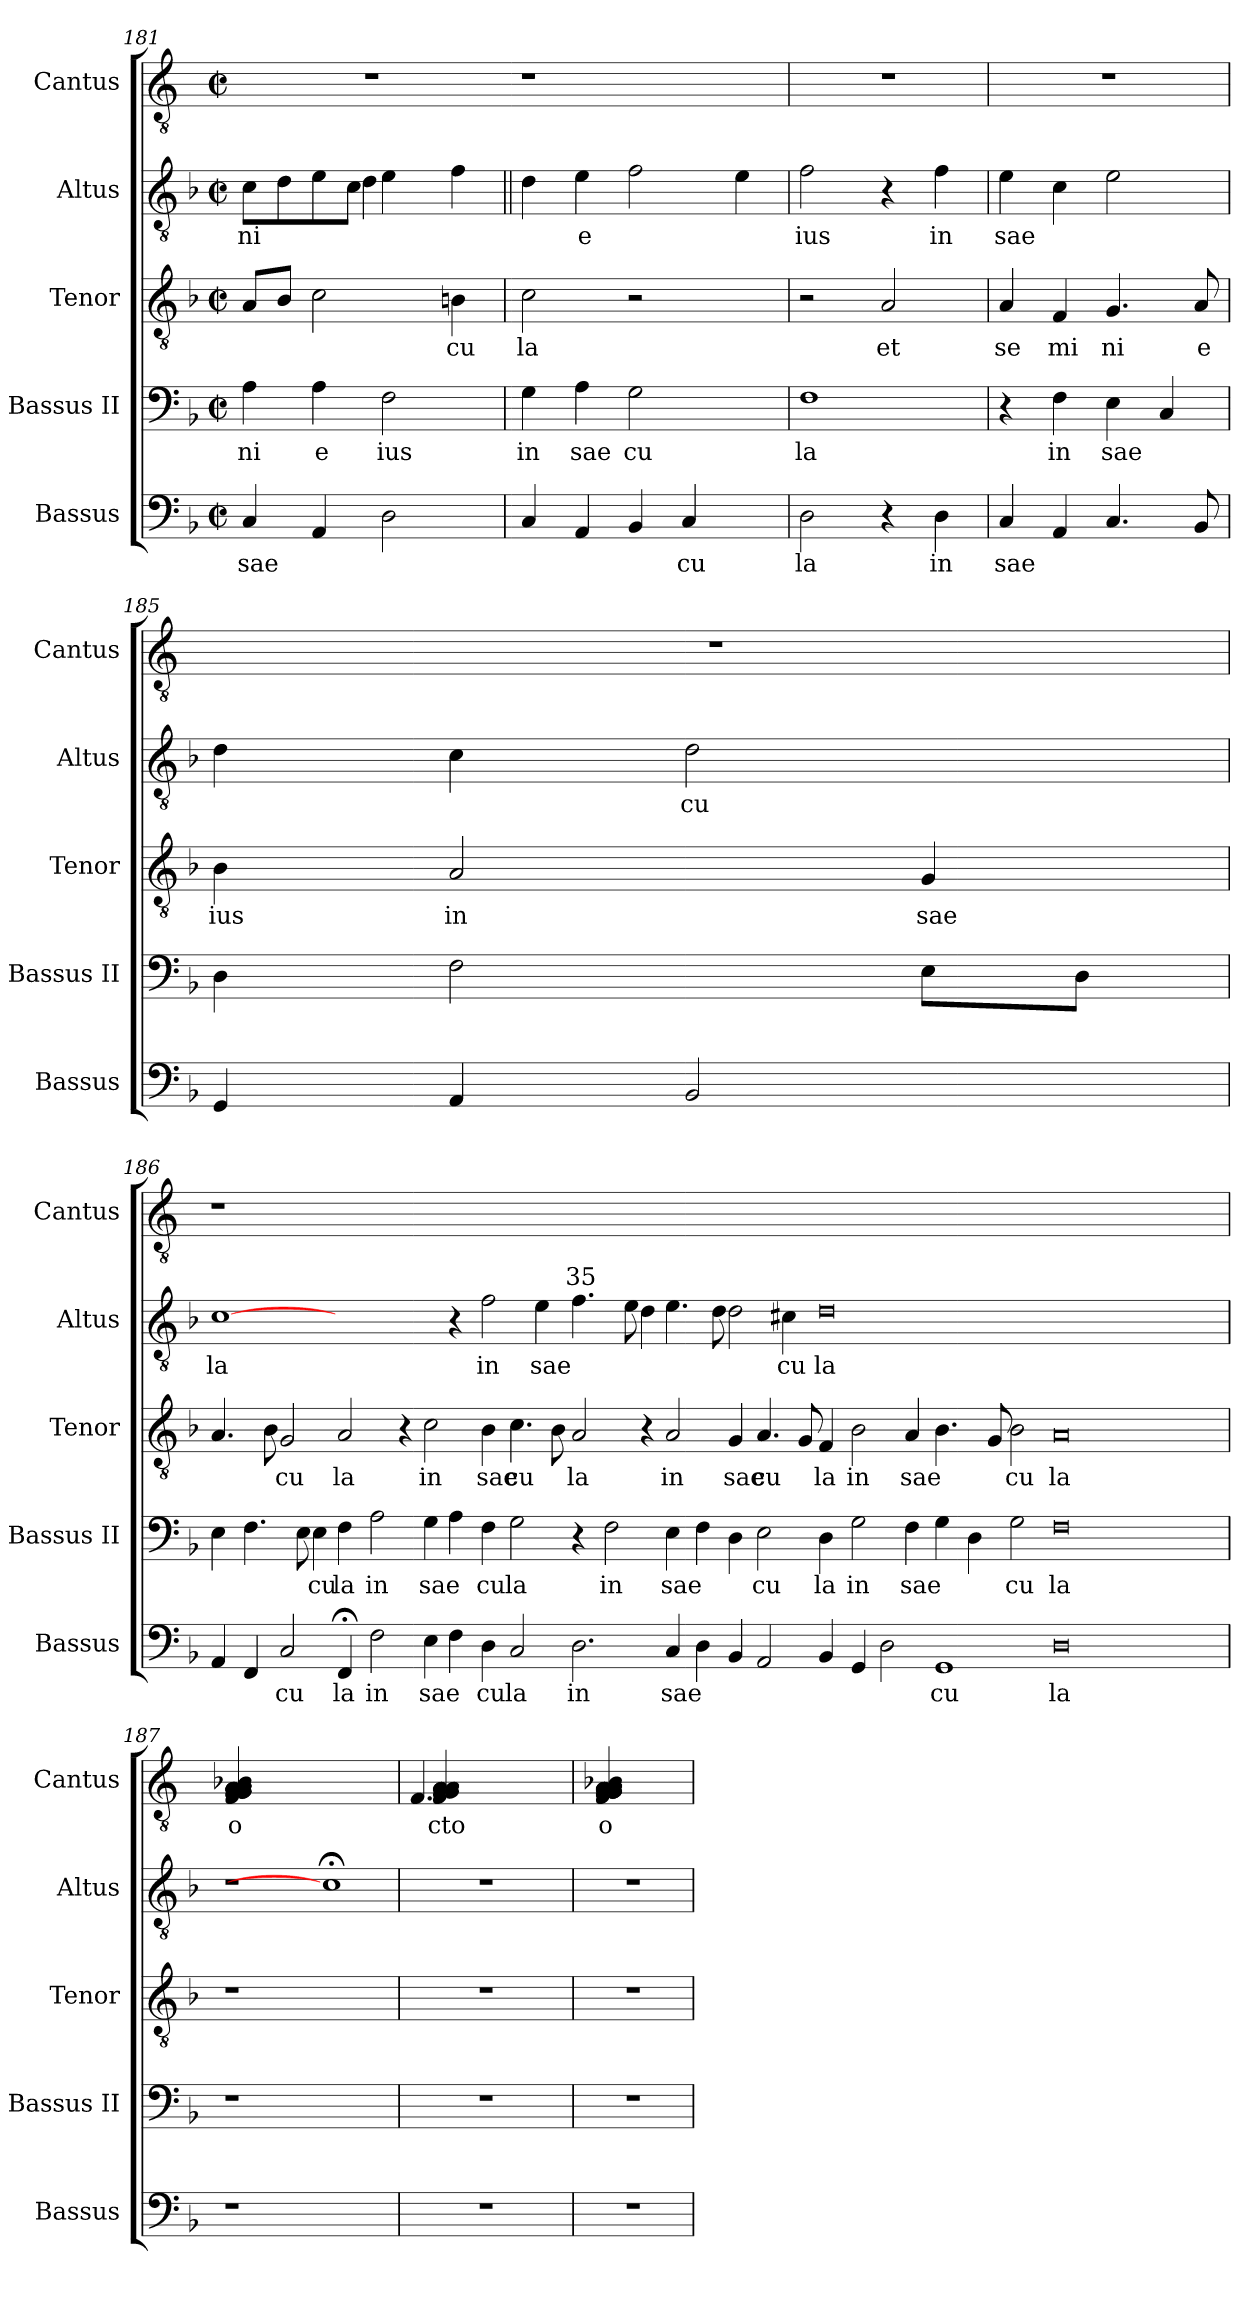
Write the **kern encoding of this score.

**kern	**text	**kern	**text	**kern	**text	**kern	**text	**kern	**text
*part5	*part5	*part4	*part4	*part3	*part3	*part2	*part2	*part1	*part1
*staff5	*staff5	*staff4	*staff4	*staff3	*staff3	*staff2	*staff2	*staff1	*staff1
*I"Bassus	*	*I"Bassus II	*	*I"Tenor	*	*I"Altus	*	*I"Cantus	*
*I'Bassus	*	*I'Bassus II	*	*I'Tenor	*	*I'Altus	*	*I'Cantus	*
*clefF4	*	*clefF4	*	*clefGv2	*	*clefGv2	*	*clefGv2	*
*k[b-]	*	*k[b-]	*	*k[b-]	*	*k[b-]	*	*k[]	*
*F:	*	*F:	*	*F:	*	*F:	*	*C:	*
*M2/2	*	*M2/2	*	*M2/2	*	*M2/2	*	*M2/2	*
*met(c|)	*	*met(c|)	*	*met(c|)	*	*met(c|)	*	*met(c|)	*
=181	=181	=181	=181	=181	=181	=181	=181	=181	=181
!	!LO:LY:b	!	!LO:LY:b:cj	!	!	!	!LO:LY:b:cj	!	!
*	*	*	*	*	*	*^	*	*	*
4C/	sae	4A\	ni	8A/L	.	8c\L	4.ryy	ni	1r	.
.	.	.	.	8B-/J	.	8d\	.	.	.	.
!	!	!	!LO:LY:b:cj	!	!	!	!	!	!	!
4AA/	.	4A\	e	2c\	.	8e\	.	.	.	.
.	.	.	.	.	.	8c\J	4d\	.	.	.
!	!	!	!LO:LY:b:cj	!	!	!	!	!	!	!
2D\	.	2F\	ius	.	.	4e\	.	.	.	.
.	.	.	.	.	.	.	4.ryy	.	.	.
!	!	!	!	!	!LO:LY:b:cj	!	!	!	!	!
.	.	.	.	4B\	cu	4f\	.	.	.	.
*	*	*	*	*	*	*v	*v	*	*	*
=182	=182	=182	=182	=182	=182	=182||	=182	=182	=182
!	!	!	!LO:LY:b:cj	!	!LO:LY:b:cj	!	!	!	!
4C/	.	4G\	in	2c\	la	4d\	.	1r	.
!	!	!	!LO:LY:b:cj	!	!	!	!LO:LY:b:cj	!	!
4AA/	.	4A\	sae	.	.	4e\	e	.	.
!	!	!	!LO:LY:b:cj	!	!	!	!	!	!
4BB-/	.	2G\	cu	2r	.	2f\	.	.	.
!	!LO:LY:b:cj	!	!	!	!	!	!	!	!
4C/	cu	.	.	.	.	.	.	.	.
4ryy	.	4ryy	.	4ryy	.	4e\	.	4ryy	.
=183	=183	=183	=183	=183	=183	=183	=183	=183	=183
!	!LO:LY:b:cj	!	!LO:LY:b:cj	!	!	!	!LO:LY:b:cj	!	!
2D\	la	1F	la	2r	.	2f\	ius	1r	.
!	!	!	!	!	!LO:LY:b:cj	!	!	!	!
4r	.	.	.	2A/	et	4r	.	.	.
!	!LO:LY:b:cj	!	!	!	!	!	!LO:LY:b:cj	!	!
4D\	in	.	.	.	.	4f\	in	.	.
=184	=184	=184	=184	=184	=184	=184	=184	=184	=184
!	!LO:LY:b	!	!	!	!LO:LY:b:cj	!	!LO:LY:b	!	!
4C/	sae	4r	.	4A/	se	4e\	sae	1r	.
!	!	!	!LO:LY:b:cj	!	!LO:LY:b:cj	!	!	!	!
4AA/	.	4F\	in	4F/	mi	4c\	.	.	.
!	!	!	!LO:LY:b	!	!LO:LY:b:cj	!	!	!	!
4.C/	.	4E\	sae	4.G/	ni	2e\	.	.	.
.	.	4C/	.	.	.	.	.	.	.
!	!	!	!	!	!LO:LY:b:cj	!	!	!	!
8BB-/	.	.	.	8A/	e	.	.	.	.
=185	=185	=185	=185	=185	=185	=185	=185	=185	=185
!	!	!	!	!	!LO:LY:b:cj	!	!	!	!
4GG/	.	4D\	.	4B-\	ius	4d\	.	1r	.
!	!	!	!	!	!LO:LY:b:cj	!	!	!	!
4AA/	.	2F\	.	2A/	in	4c\	.	.	.
!	!	!	!	!	!	!	!LO:LY:b:cj	!	!
2BB-/	.	.	.	.	.	2d\	cu	.	.
!	!	!	!	!	!LO:LY:b	!	!	!	!
.	.	8E\L	.	4G/	sae	.	.	.	.
.	.	8D\J	.	.	.	.	.	.	.
!!LO:LB:g=z
=186	=186	=186	=186	=186	=186	=186	=186	=186	=186
!	!	!	!	!	!	!	!LO:LY:b:cj	!	!
*^	*	*^	*	*	*	*^	*	*	*
4AA/	4ryy	.	4E\	8ryy	.	4.A/	.	[1c	1ryy	la	1r	.
.	.	.	.	1ryy	.	.	.	.	.	.	.	.
4FF/	64ryy	.	4.F\	.	.	.	.	.	.	.	.	.
.	1ryy	.	.	.	.	.	.	.	.	.	.	.
.	.	.	.	.	.	8B-\	.	.	.	.	.	.
!	!	!LO:LY:b:cj	!	!	!	!	!LO:LY:b:cj	!	!	!	!	!
2C/	.	cu	.	.	.	2G/	cu	.	.	.	.	.
.	.	.	8E\	.	.	.	.	.	.	.	.	.
!	!	!	!	!	!LO:LY:b:cj	!	!	!	!	!	!	!
.	.	.	4E\	.	cu	.	.	.	.	.	.	.
!	!	!LO:LY:b:cj	!	!	!LO:LY:b:cj	!	!LO:LY:b:cj	!	!	!	!	!
4FF;/	.	la	4F\	.	la	2A/	la	1ryy	1ryy	.	000ryy	.
.	.	.	.	1ryy	.	.	.	.	.	.	.	.
!	!	!LO:LY:b:cj	!	!	!LO:LY:b:cj	!	!	!	!	!	!	!
2F\	.	in	2A\	.	in	.	.	.	.	.	.	.
.	1ryy	.	.	.	.	.	.	.	.	.	.	.
.	.	.	.	.	.	4r	.	.	.	.	.	.
!	!	!LO:LY:b	!	!	!LO:LY:b	!	!LO:LY:b:cj	!	!	!	!	!
4E\	.	sae	4G\	.	sae	2c\	in	.	.	.	.	.
4F\	.	.	4A\	.	.	.	.	4r	2ryy	.	.	.
.	.	.	.	1ryy	.	.	.	.	.	.	.	.
!	!	!LO:LY:b:cj	!	!	!LO:LY:b:cj	!	!LO:LY:b:cj	!	!	!LO:LY:b:cj	!	!
4D\	.	cu	4F\	.	cu	4B-\	sae	2f\	.	in	.	.
.	1ryy	.	.	.	.	.	.	.	.	.	.	.
!	!	!LO:LY:b:cj	!	!	!LO:LY:b:cj	!	!LO:LY:b:cj	!	!	!	!	!
2C/	.	la	2G\	.	la	4.c\	cu	.	4...ryy	.	.	.
!	!	!	!	!	!	!	!	!	!	!LO:LY:b	!	!
.	.	.	.	.	.	.	.	4e\	.	sae	.	.
.	.	.	.	.	.	8B-\	.	.	.	.	.	.
!	!	!	!	!	!	!	!	!	!LO:TX:a:t=35	!	!	!
.	.	.	.	.	.	.	.	.	1ryy	.	.	.
!	!	!LO:LY:b:cj	!	!	!	!	!LO:LY:b:cj	!	!	!	!	!
2.D\	.	in	4r	.	.	2A/	la	4.f\	.	.	.	.
.	.	.	.	1ryy	.	.	.	.	.	.	.	.
!	!	!	!	!	!LO:LY:b:cj	!	!	!	!	!	!	!
.	.	.	2F\	.	in	.	.	.	.	.	.	.
.	1ryy	.	.	.	.	.	.	.	.	.	.	.
.	.	.	.	.	.	.	.	8e\	.	.	.	.
.	.	.	.	.	.	4r	.	4d\	.	.	.	.
!	!	!LO:LY:b	!	!	!LO:LY:b	!	!LO:LY:b:cj	!	!	!	!	!
4C/	.	sae	4E\	.	sae	2A/	in	4.e\	.	.	.	.
.	.	.	.	.	.	.	.	.	1ryy	.	.	.
4D\	.	.	4F\	.	.	.	.	.	.	.	.	.
.	.	.	.	1ryy	.	.	.	8d\	.	.	.	.
!	!	!	!	!	!	!	!LO:LY:b:cj	!	!	!	!	!
4BB-/	.	.	4D\	.	.	4G/	sae	2d\	.	.	.	.
.	1ryy	.	.	.	.	.	.	.	.	.	.	.
!	!	!	!	!	!LO:LY:b:cj	!	!LO:LY:b:cj	!	!	!	!	!
2AA/	.	.	2E\	.	cu	4.A/	cu	.	.	.	.	.
!	!	!	!	!	!	!	!	!	!	!LO:LY:b:cj	!	!
.	.	.	.	.	.	.	.	4c#\	.	cu	.	.
.	.	.	.	.	.	8G/	.	.	.	.	.	.
.	.	.	.	.	.	.	.	.	1ryy	.	.	.
!	!	!	!	!	!LO:LY:b:cj	!	!LO:LY:b:cj	!	!	!LO:LY:b:cj	!	!
4BB-/	.	.	4D\	.	la	4F/	la	0d	.	la	.	.
.	.	.	.	1ryy	.	.	.	.	.	.	.	.
!	!	!	!	!	!LO:LY:b:cj	!	!LO:LY:b:cj	!	!	!	!	!
4GG/	.	.	2G\	.	in	2B-\	in	.	.	.	.	.
.	1ryy	.	.	.	.	.	.	.	.	.	.	.
2D\	.	.	.	.	.	.	.	.	.	.	.	.
!	!	!	!	!	!LO:LY:b	!	!LO:LY:b	!	!	!	!	!
.	.	.	4F\	.	sae	4A/	sae	.	.	.	.	.
.	.	.	.	.	.	.	.	.	1ryy	.	.	.
!	!	!LO:LY:b:cj	!	!	!	!	!	!	!	!	!	!
1GG	.	cu	4G\	.	.	4.B-\	.	.	.	.	.	.
.	.	.	.	1ryy	.	.	.	.	.	.	.	.
.	.	.	4D\	.	.	.	.	.	.	.	.	.
.	1ryy	.	.	.	.	.	.	.	.	.	.	.
.	.	.	.	.	.	8G/	.	.	.	.	.	.
!	!	!	!	!	!LO:LY:b:cj	!	!LO:LY:b:cj	!	!	!	!	!
.	.	.	2G\	.	cu	2B-\	cu	.	.	.	.	.
.	.	.	.	.	.	.	.	.	1ryy	.	.	.
!	!	!LO:LY:b:cj	!	!	!LO:LY:b:cj	!	!LO:LY:b:cj	!	!	!	!	!
0D	.	la	0F	.	la	0A	la	0ryy	.	.	.	.
.	.	.	.	1...ryy	.	.	.	.	.	.	.	.
.	1ryy	.	.	.	.	.	.	.	.	.	.	.
.	.	.	.	.	.	.	.	.	1ryy	.	.	.
.	2ryy	.	.	.	.	.	.	.	.	.	.	.
.	8...ryy	.	.	.	.	.	.	.	.	.	.	.
.	.	.	.	.	.	.	.	.	32ryy	.	.	.
!!LO:PB:g=z
=187	=187	=187	=187	=187	=187	=187	=187	=187!	=187!	=187	=187	=187
!	!	!	!	!	!	!	!	!	!	!	!	!LO:LY:b:cj
*v	*v	*	*	*	*	*	*	*v	*v	*	*	*
*	*	*v	*v	*	*	*	*	*	*	*
1r	.	1r	.	1r	.	1r	.	(>(>(>(>(>4F/ 4G/ 4A/ 4A/ 4A/ 4G/ 4G/ 4B-X/ 4A/ 4A/ 4A/ 4G/ 4G/ 4A/	o
.	.	.	.	.	.	.	.	1..ryy	.
1ryy	.	1ryy	.	1ryy	.	1c;<]	.	.	.
=188	=188	=188	=188	=188	=188	=188	=188	=188	=188
!	!	!	!	!	!	!	!	!	!LO:LY:b:cj
*	*	*	*	*	*	*	*	*^	*
!	!	!	!	!	!	!	!	!	!	!LO:LY:b:cj
1r	.	1r	.	1r	.	1r	.	(>4A/ 4A/ 4A/ 4F/ 4G/ 4A/ 4G/	4.F/	cto
.	.	.	.	.	.	.	.	2ryy	.	.
.	.	.	.	.	.	.	.	.	2ryy	.
.	.	.	.	.	.	.	.	8ryy	.	.
.	.	.	.	.	.	.	.	8ryy	8ryy	.
!!LO:LB:g=z
=189	=189	=189	=189	=189	=189	=189	=189	=189	=189	=189
!	!	!	!	!	!	!	!	!LO:TX:a:t=Primus Tonus	!	!
!	!	!	!	!	!	!	!	!	!	!LO:LY:b:cj
*	*	*	*	*	*	*	*	*v	*v	*
1r	.	1r	.	1r	.	1r	.	(>(>(>(>(>4F/ 4G/ 4A/ 4A/ 4A/ 4G/ 4G/ 4B-X/ 4A/ 4A/ 4A/ 4G/ 4G/ 4A/	o
.	.	.	.	.	.	.	.	2.ryy	.
=	=	=	=	=	=	=	=	=	=
*-	*-	*-	*-	*-	*-	*-	*-	*-	*-
